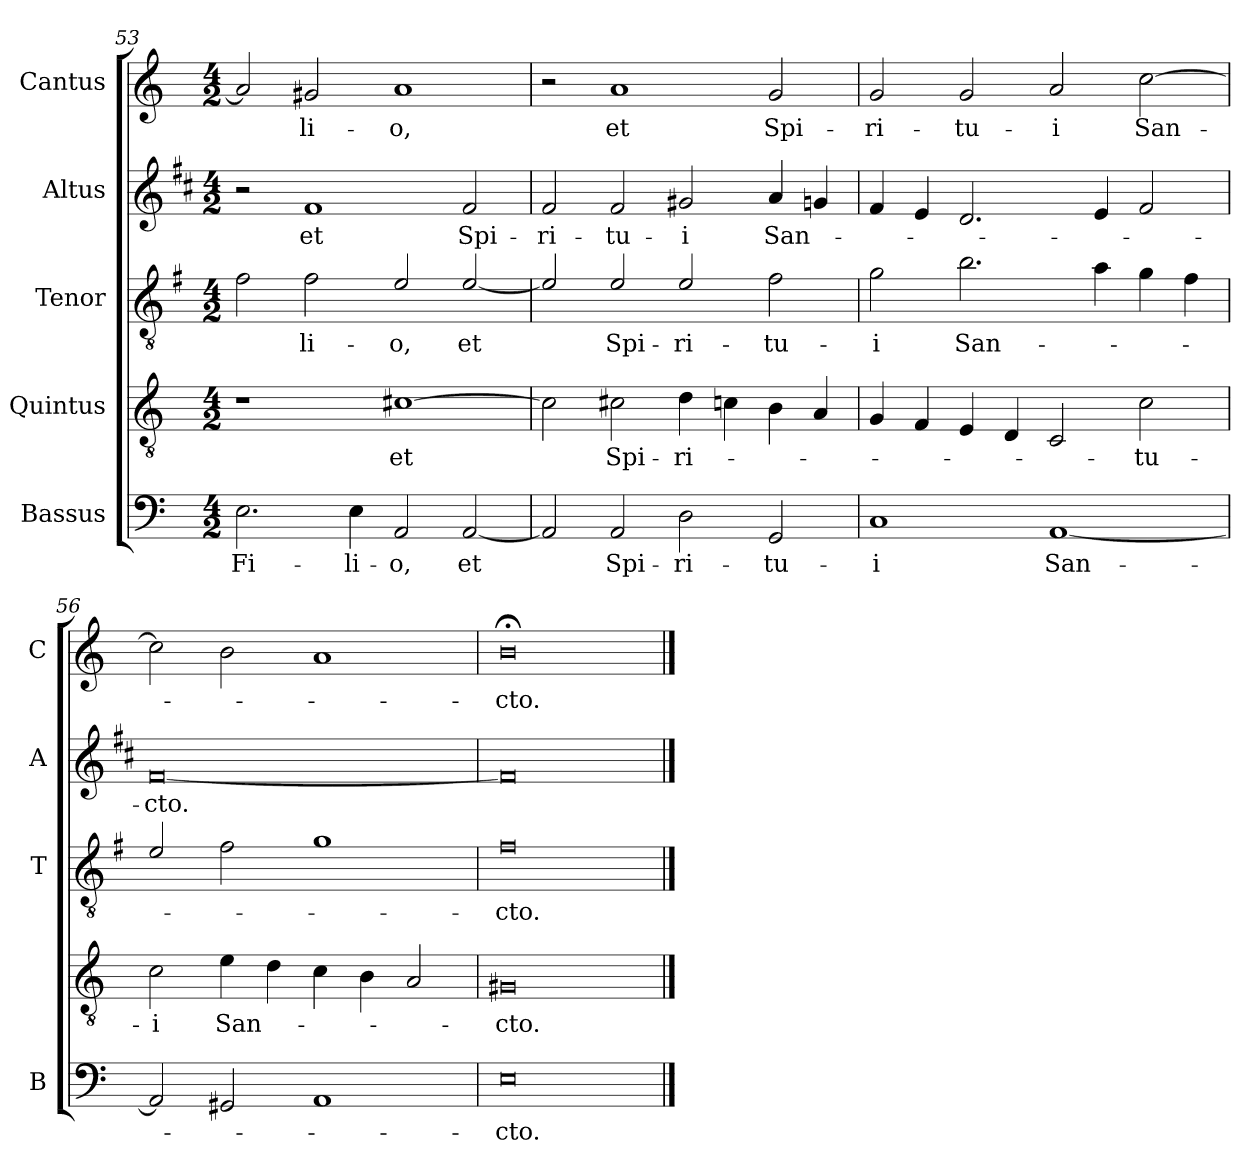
**kern	**text	**kern	**text	**kern	**text	**kern	**text	**kern	**text
*part5	*part5	*part4	*part4	*part3	*part3	*part2	*part2	*part1	*part1
*staff5	*staff5	*staff4	*staff4	*staff3	*staff3	*staff2	*staff2	*staff1	*staff1
*I"Bassus	*	*I"Quintus	*	*I"Tenor	*	*I"Altus	*	*I"Cantus	*
*I'B	*	*	*	*I'T	*	*I'A	*	*I'C	*
*clefF4	*	*clefGv2	*	*clefGv2	*	*clefG2	*	*clefG2	*
*	*	*	*	*ITrd4c7	*	*ITrd1c2	*	*	*
*k[]	*	*k[]	*	*k[]	*	*k[]	*	*k[]	*
*C:	*	*C:	*	*C:	*	*C:	*	*C:	*
*M4/2	*	*M4/2	*	*M4/2	*	*M4/2	*	*M4/2	*
=53	=53	=53	=53	=53	=53	=53	=53	=53	=53
!	!LO:LY:b	!	!	!	!	!	!	!	!
2.E\	Fi-	1r	.	2B\	.	2r	.	2a/]	.
!	!	!	!	!	!LO:LY:b	!	!LO:LY:b	!	!LO:LY:b
.	.	.	.	2B\	-li-	1e	et	2g#X/	-li-
!	!LO:LY:b	!	!	!	!	!	!	!	!
4E\	-li-	.	.	.	.	.	.	.	.
!	!LO:LY:b	!	!LO:LY:b	!	!LO:LY:b	!	!	!	!LO:LY:b
2AA/	-o,	[1c#X	et	2A/	-o,	.	.	1a	-o,
!	!LO:LY:b	!	!	!	!LO:LY:b	!	!LO:LY:b	!	!
[2AA/	et	.	.	[2A/	et	2e/	Spi-	.	.
!!LO:LB:g=z
=54	=54	=54	=54	=54	=54	=54	=54	=54	=54
!	!	!	!	!	!	!	!LO:LY:b	!	!
2AA/]	.	2c#\]	.	2A/]	.	2e/	-ri-	2r	.
!	!LO:LY:b	!	!LO:LY:b	!	!LO:LY:b	!	!LO:LY:b	!	!LO:LY:b
2AA/	Spi-	2c#X\	Spi-	2A/	Spi-	2e/	-tu-	1a	et
!	!LO:LY:b	!	!LO:LY:b	!	!LO:LY:b	!	!LO:LY:b	!	!
2D\	-ri-	4d\	-ri-	2A/	-ri-	2f#X/	-i	.	.
.	.	4cn\	.	.	.	.	.	.	.
!	!LO:LY:b	!	!	!	!LO:LY:b	!	!LO:LY:b	!	!LO:LY:b
2GG/	-tu-	4B\	.	2B\	-tu-	4g/	San-	2g/	Spi-
.	.	4A/	.	.	.	4fn/	.	.	.
=55	=55	=55	=55	=55	=55	=55	=55	=55	=55
!	!LO:LY:b	!	!	!	!LO:LY:b	!	!	!	!LO:LY:b
1C	-i	4G/	.	2c\	-i	4e/	.	2g/	-ri-
.	.	4F/	.	.	.	4d/	.	.	.
!	!	!	!	!	!LO:LY:b	!	!	!	!LO:LY:b
.	.	4E/	.	2.e\	San-	2.c/	.	2g/	-tu-
.	.	4D/	.	.	.	.	.	.	.
!	!LO:LY:b	!	!	!	!	!	!	!	!LO:LY:b
[1AA	San-	2C/	.	.	.	.	.	2a/	-i
.	.	.	.	4d\	.	4d/	.	.	.
!	!	!	!LO:LY:b	!	!	!	!	!	!LO:LY:b
.	.	2c\	-tu-	4c\	.	2e/	.	[2cc\	San-
.	.	.	.	4B\	.	.	.	.	.
=56	=56	=56	=56	=56	=56	=56	=56	=56	=56
!	!	!	!LO:LY:b	!	!	!	!LO:LY:b	!	!
2AA/]	.	2c\	-i	2A/	.	[0e	-cto.	2cc\]	.
!	!	!	!LO:LY:b	!	!	!	!	!	!
2GG#X/	.	4e\	San-	2B\	.	.	.	2b\	.
.	.	4d\	.	.	.	.	.	.	.
1AA	.	4c\	.	1c	.	.	.	1a	.
.	.	4B\	.	.	.	.	.	.	.
.	.	2A/	.	.	.	.	.	.	.
=57	=57	=57	=57	=57	=57	=57	=57	=57	=57
!	!LO:LY:b	!	!LO:LY:b	!	!LO:LY:b	!	!	!	!LO:LY:b
0E	-cto.	0G#X	-cto.	0B	-cto.	0e]	.	0b;<	-cto.
==	==	==	==	==	==	==	==	==	==
*-	*-	*-	*-	*-	*-	*-	*-	*-	*-
